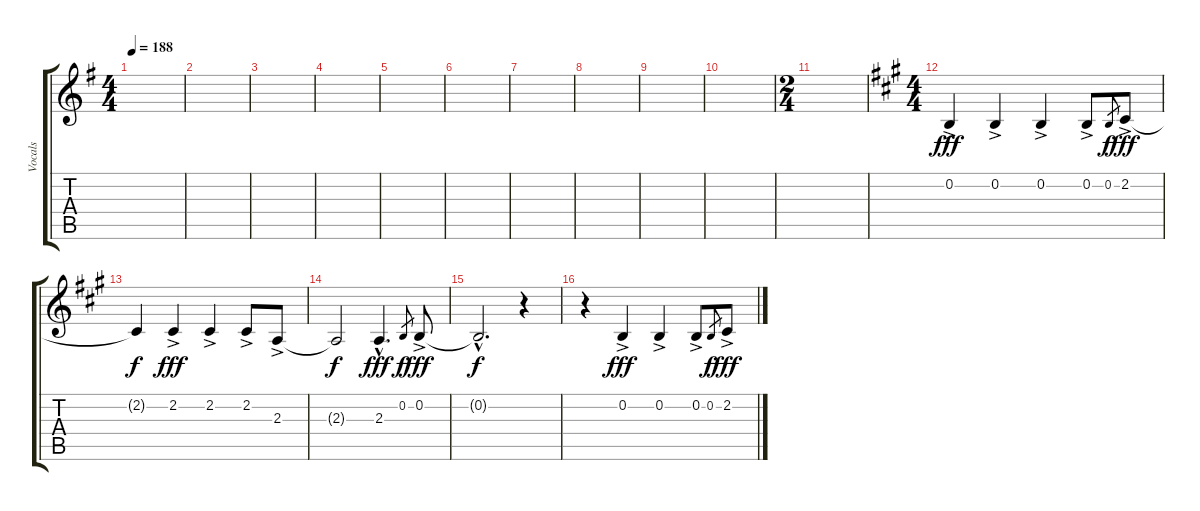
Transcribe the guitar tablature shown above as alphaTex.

\track ("Vocals" "Vocals") {instrument stringensemble1}
\staff {score tabs}
\tuning (E4 B3 G3 D3 A2 E2) {hide}
\ts (4 4)
\tempo 188
\clef g2
\ks eminor
|
|
|
|
|
|
|
|
|
|
\ts (2 4)
|
\ts (4 4)
\ks f#minor
0.2{ac}.4{dy fff} 0.2{ac}.4 0.2{ac}.4 0.2{ac}.8 0.2.8{gr dy f} 2.2{ac}.8{dy fff} |
2.2{t}.4{dy f} 2.2{ac}.4{dy fff} 2.2{ac}.4 2.2{ac}.8 2.3{ac}.8 |
2.3{t}.2{dy f} 2.3{hac}.4{d dy fff} 0.2.8{gr dy f} 0.2{ac}.8{dy fff} |
0.2{hac t}.2{d dy f} r.4 |
r.4 0.2{ac}.4{dy fff} 0.2{ac}.4 0.2{ac}.8 0.2.8{gr dy f} 2.2{ac}.8{dy fff}
